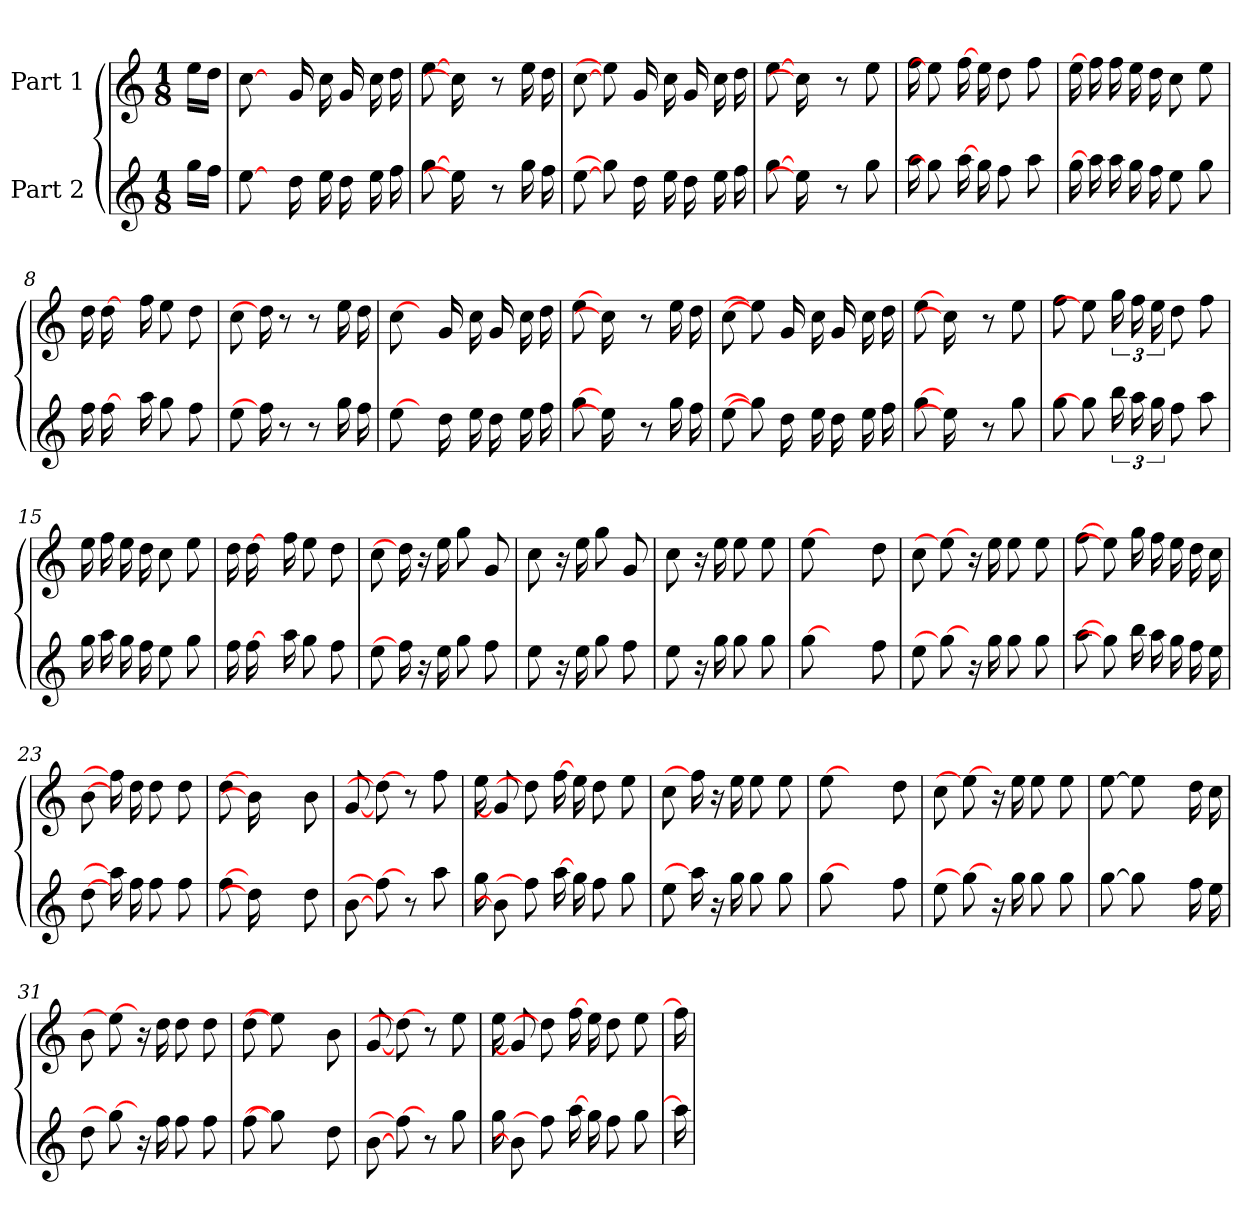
**kern	**kern
*part2	*part1
*staff2	*staff1
*I"Part 2	*I"Part 1
*clefG2	*clefG2
*k[]	*k[]
*M1/8	*M1/8
=1	=1
16gg\LL	16ee\LL
16ff\JJ	16dd\JJ
=2	=2
[8ee	[8cc
16ryy	16ryy
16dd	16g
16ee	16cc
16dd	16g
16ee	16cc
16ff	16dd
=3	=3
[8gg	[8ee
16ee]	16cc]
16ryy	16ryy
8r	8r
16gg	16ee
16ff	16dd
=4	=4
[8ee	[8cc
8gg]	8ee]
16dd	16g
16ee	16cc
16dd	16g
16ee	16cc
16ff	16dd
=5	=5
[8gg	[8ee
16ee]	16cc]
16ryy	16ryy
8r	8r
8gg	8ee
=6	=6
16aa	16ff
8gg]	8ee]
[16aa	[16ff
16gg	16ee
8ff	8dd
8aa	8ff
=7	=7
16gg	16ee
16aa]	16ff]
16aa	16ff
16gg	16ee
16ff	16dd
8ee	8cc
8gg	8ee
=8	=8
16ff	16dd
[16ff	[16dd
16ryy	16ryy
16aa	16ff
8gg	8ee
8ff	8dd
=9	=9
8ee	8cc
16ff]	16dd]
8r	8r
8r	8r
16gg	16ee
16ff	16dd
=10	=10
[8ee	[8cc
16ryy	16ryy
16dd	16g
16ee	16cc
16dd	16g
16ee	16cc
16ff	16dd
=11	=11
[8gg	[8ee
16ee]	16cc]
16ryy	16ryy
8r	8r
16gg	16ee
16ff	16dd
=12	=12
[8ee	[8cc
8gg]	8ee]
16dd	16g
16ee	16cc
16dd	16g
16ee	16cc
16ff	16dd
=13	=13
[8gg	[8ee
16ee]	16cc]
16ryy	16ryy
8r	8r
8gg	8ee
=14	=14
8gg	8ff
8gg]	8ee]
24bb	24gg
24aa	24ff
24gg	24ee
8ff	8dd
8aa	8ff
=15	=15
16gg	16ee
16aa	16ff
16gg	16ee
16ff	16dd
8ee	8cc
8gg	8ee
=16	=16
16ff	16dd
[16ff	[16dd
16ryy	16ryy
16aa	16ff
8gg	8ee
8ff	8dd
=17	=17
8ee	8cc
16ff]	16dd]
16r	16r
16ee	16ee
8gg	8gg
8ff	8g
=18	=18
8ee	8cc
16r	16r
16ee	16ee
8gg	8gg
8ff	8g
=19	=19
8ee	8cc
16r	16r
16gg	16ee
8gg	8ee
8gg	8ee
=20	=20
[8gg	[8ee
4ryy	4ryy
8ff	8dd
=21	=21
8ee	8cc
8gg_	8ee_
16r	16r
16gg	16ee
8gg	8ee
8gg	8ee
=22	=22
[8aa	[8ff
8gg]	8ee]
16bb	16gg
16aa	16ff
16gg	16ee
16ff	16dd
16ee	16cc
=23	=23
[8dd	[8b
16aa]	16ff]
16ff	16dd
8ff	8dd
8ff	8dd
=24	=24
[8ff	[8dd
16dd]	16b]
8.ryy	8.ryy
8dd	8b
=25	=25
[8b	[8g
8ff_	8dd_
8r	8r
8aa	8ff
=26	=26
16gg	16ee
8b]	8g]
8ff]	8dd]
[16aa	[16ff
16gg	16ee
8ff	8dd
8gg	8ee
=27	=27
8ee	8cc
16aa]	16ff]
16r	16r
16gg	16ee
8gg	8ee
8gg	8ee
=28	=28
[8gg	[8ee
4ryy	4ryy
8ff	8dd
=29	=29
8ee	8cc
8gg_	8ee_
16r	16r
16gg	16ee
8gg	8ee
8gg	8ee
=30	=30
[8gg	[8ee
8gg]	8ee]
8ryy	8ryy
16ff	16dd
16ee	16cc
=31	=31
8dd	8b
8gg_	8ee_
16r	16r
16ff	16dd
8ff	8dd
8ff	8dd
=32	=32
[8ff	[8dd
8gg]	8ee]
8ryy	8ryy
8dd	8b
=33	=33
[8b	[8g
8ff_	8dd_
8r	8r
8gg	8ee
=34	=34
16gg	16ee
8b]	8g]
8ff]	8dd]
[16aa	[16ff
16gg	16ee
8ff	8dd
8gg	8ee
=35	=35
16aa]	16ff]
=	=
*-	*-
